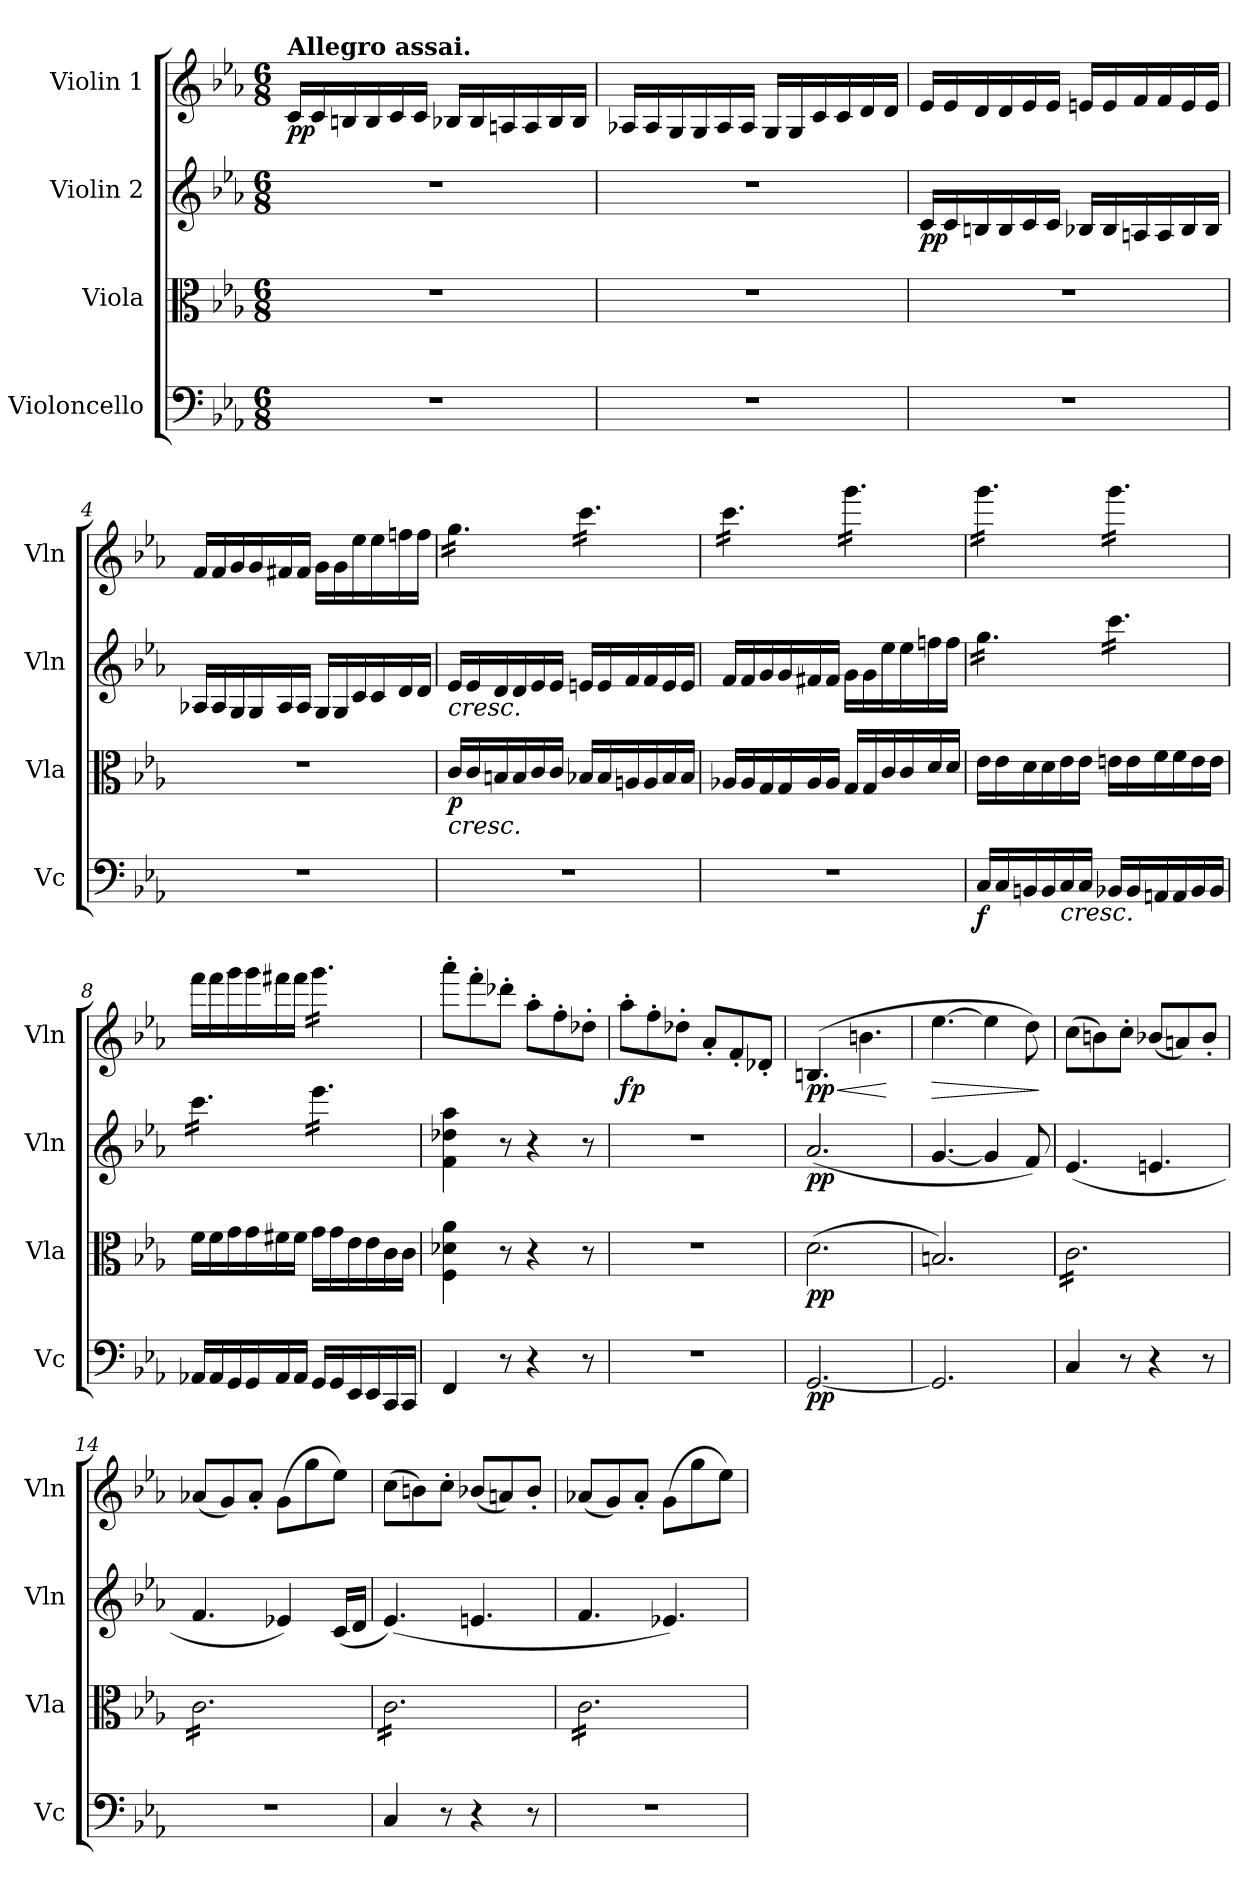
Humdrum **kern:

**kern	**dynam	**kern	**dynam	**kern	**dynam	**kern	**dynam
*part4	*part4	*part3	*part3	*part2	*part2	*part1	*part1
*staff4	*staff4	*staff3	*staff3	*staff2	*staff2	*staff1	*staff1
*I"Violoncello	*	*I"Viola	*	*I"Violin 2	*	*I"Violin 1	*
*I'Vc	*	*I'Vla	*	*I'Vln	*	*I'Vln	*
*clefF4	*	*clefC3	*	*clefG2	*	*clefG2	*
*k[b-e-a-]	*	*k[b-e-a-]	*	*k[b-e-a-]	*	*k[b-e-a-]	*
*M6/8	*	*M6/8	*	*M6/8	*	*M6/8	*
=1	=1	=1	=1	=1	=1	=1	=1
!	!	!	!	!	!	!LO:TX:a:B:t=Allegro assai.	!
!	!	!	!	!	!	!	!LO:DY:b
2.r	.	2.r	.	2.r	.	16c/LL	pp
.	.	.	.	.	.	16c/	.
.	.	.	.	.	.	16Bn/	.
.	.	.	.	.	.	16B/	.
.	.	.	.	.	.	16c/	.
.	.	.	.	.	.	16c/JJ	.
.	.	.	.	.	.	16B-X/LL	.
.	.	.	.	.	.	16B-/	.
.	.	.	.	.	.	16An/	.
.	.	.	.	.	.	16A/	.
.	.	.	.	.	.	16B-/	.
.	.	.	.	.	.	16B-/JJ	.
=2	=2	=2	=2	=2	=2	=2	=2
2.r	.	2.r	.	2.r	.	16A-X/LL	.
.	.	.	.	.	.	16A-/	.
.	.	.	.	.	.	16G/	.
.	.	.	.	.	.	16G/	.
.	.	.	.	.	.	16A-/	.
.	.	.	.	.	.	16A-/JJ	.
.	.	.	.	.	.	16G/LL	.
.	.	.	.	.	.	16G/	.
.	.	.	.	.	.	16c/	.
.	.	.	.	.	.	16c/	.
.	.	.	.	.	.	16d/	.
.	.	.	.	.	.	16d/JJ	.
=3	=3	=3	=3	=3	=3	=3	=3
!	!	!	!	!	!LO:DY:b	!	!
2.r	.	2.r	.	16c/LL	pp	16e-/LL	.
.	.	.	.	16c/	.	16e-/	.
.	.	.	.	16Bn/	.	16d/	.
.	.	.	.	16B/	.	16d/	.
.	.	.	.	16c/	.	16e-/	.
.	.	.	.	16c/JJ	.	16e-/JJ	.
.	.	.	.	16B-X/LL	.	16en/LL	.
.	.	.	.	16B-/	.	16e/	.
.	.	.	.	16An/	.	16f/	.
.	.	.	.	16A/	.	16f/	.
.	.	.	.	16B-/	.	16e/	.
.	.	.	.	16B-/JJ	.	16e/JJ	.
!!LO:LB:g=z
=4	=4	=4	=4	=4	=4	=4	=4
2.r	.	2.r	.	16A-X/LL	.	16f/LL	.
.	.	.	.	16A-/	.	16f/	.
.	.	.	.	16G/	.	16g/	.
.	.	.	.	16G/	.	16g/	.
.	.	.	.	16A-/	.	16f#X/	.
.	.	.	.	16A-/JJ	.	16f#/JJ	.
.	.	.	.	16G/LL	.	16g\LL	.
.	.	.	.	16G/	.	16g\	.
.	.	.	.	16c/	.	16ee-\	.
.	.	.	.	16c/	.	16ee-\	.
.	.	.	.	16d/	.	16ffn\	.
.	.	.	.	16d/JJ	.	16ff\JJ	.
!!LO:LB:g=z
=5	=5	=5	=5	=5	=5	=5	=5
!	!	!	!	!	!	!LO:TX:b:i:t=cresc.	!
!	!	!	!	!LO:TX:b:i:t=cresc.	!	!	!
!	!	!LO:TX:b:i:t=cresc.	!	!	!	!	!
!	!	!	!LO:DY:b	!	!	!	!
*	*	*	*	*	*	*tremolo	*
2.r	.	16c/LL	p	16e-/LL	.	16gg\LL	.
.	.	16c/	.	16e-/	.	16gg\	.
.	.	16Bn/	.	16d/	.	16gg\	.
.	.	16B/	.	16d/	.	16gg\	.
.	.	16c/	.	16e-/	.	16gg\	.
.	.	16c/JJ	.	16e-/JJ	.	16gg\JJ	.
.	.	16B-X/LL	.	16en/LL	.	16ccc\LL	.
.	.	16B-/	.	16e/	.	16ccc\	.
.	.	16An/	.	16f/	.	16ccc\	.
.	.	16A/	.	16f/	.	16ccc\	.
.	.	16B-/	.	16e/	.	16ccc\	.
.	.	16B-/JJ	.	16e/JJ	.	16ccc\JJ	.
=6	=6	=6	=6	=6	=6	=6	=6
2.r	.	16A-X/LL	.	16f/LL	.	16ccc\LL	.
.	.	16A-/	.	16f/	.	16ccc\	.
.	.	16G/	.	16g/	.	16ccc\	.
.	.	16G/	.	16g/	.	16ccc\	.
.	.	16A-/	.	16f#X/	.	16ccc\	.
.	.	16A-/JJ	.	16f#/JJ	.	16ccc\JJ	.
.	.	16G/LL	.	16g\LL	.	16ggg\LL	.
.	.	16G/	.	16g\	.	16ggg\	.
.	.	16c/	.	16ee-\	.	16ggg\	.
.	.	16c/	.	16ee-\	.	16ggg\	.
.	.	16d/	.	16ffn\	.	16ggg\	.
.	.	16d/JJ	.	16ff\JJ	.	16ggg\JJ	.
=7	=7	=7	=7	=7	=7	=7	=7
!	!LO:DY:b	!	!	!	!	!	!
*	*	*	*	*tremolo	*	*	*
16C/LL	f	16e-\LL	.	16gg\LL	.	16ggg\LL	.
16C/	.	16e-\	.	16gg\	.	16ggg\	.
16BBn/	.	16d\	.	16gg\	.	16ggg\	.
16BB/	.	16d\	.	16gg\	.	16ggg\	.
!LO:TX:b:i:t=cresc.	!	!	!	!	!	!	!
16C/	.	16e-\	.	16gg\	.	16ggg\	.
16C/JJ	.	16e-\JJ	.	16gg\JJ	.	16ggg\JJ	.
16BB-X/LL	.	16en\LL	.	16ccc\LL	.	16ggg\LL	.
16BB-/	.	16e\	.	16ccc\	.	16ggg\	.
16AAn/	.	16f\	.	16ccc\	.	16ggg\	.
16AA/	.	16f\	.	16ccc\	.	16ggg\	.
16BB-/	.	16e\	.	16ccc\	.	16ggg\	.
16BB-/JJ	.	16e\JJ	.	16ccc\JJ	.	16ggg\JJ	.
*	*	*	*	*	*	*Xtremolo	*
=8	=8	=8	=8	=8	=8	=8	=8
16AA-X/LL	.	16f\LL	.	16ccc\LL	.	16fff\LL	.
16AA-/	.	16f\	.	16ccc\	.	16fff\	.
16GG/	.	16g\	.	16ccc\	.	16ggg\	.
16GG/	.	16g\	.	16ccc\	.	16ggg\	.
16AA-/	.	16f#X\	.	16ccc\	.	16fff#X\	.
16AA-/JJ	.	16f#\JJ	.	16ccc\JJ	.	16fff#\JJ	.
*	*	*	*	*	*	*tremolo	*
16GG/LL	.	16g\LL	.	16eee-\LL	.	16ggg\LL	.
16GG/	.	16g\	.	16eee-\	.	16ggg\	.
16EE-/	.	16e-\	.	16eee-\	.	16ggg\	.
16EE-/	.	16e-\	.	16eee-\	.	16ggg\	.
16CC/	.	16c\	.	16eee-\	.	16ggg\	.
16CC/JJ	.	16c\JJ	.	16eee-\JJ	.	16ggg\JJ	.
*	*	*	*	*	*	*Xtremolo	*
*	*	*	*	*Xtremolo	*	*	*
!!LO:LB:g=z
=9	=9	=9	=9	=9	=9	=9	=9
!	!LO:DY:b	!	!LO:DY:b	!	!LO:DY:b	!	!LO:DY:b
4FF/	other-dynamics	4F\ 4d-X\ 4a-\	other-dynamics	4f\ 4dd-X\ 4aa-\	other-dynamics	8aaa-'\L	other-dynamics
.	.	.	.	.	.	8fff'\	.
8r	.	8r	.	8r	.	8ddd-X'\J	.
4r	.	4r	.	4r	.	8aa-'\L	.
.	.	.	.	.	.	8ff'\	.
8r	.	8r	.	8r	.	8dd-X'\J	.
=10	=10	=10	=10	=10	=10	=10	=10
!	!	!	!	!	!	!	!LO:DY:b
2.r	.	2.r	.	2.r	.	8aa-'\L	fp
.	.	.	.	.	.	8ff'\	.
.	.	.	.	.	.	8dd-X'\J	.
.	.	.	.	.	.	8a-'/L	.
.	.	.	.	.	.	8f'/	.
.	.	.	.	.	.	8d-X'/J	.
!!LO:LB:g=z
=11	=11	=11	=11	=11	=11	=11	=11
!	!LO:DY:b	!	!LO:DY:b	!	!LO:DY:b	!	!LO:HP:b
!	!	!	!	!	!	!	!LO:DY:n=1:b
[2.GG/	pp	(2.d\	pp	(2.a-/	pp	(4.Bn/	< pp
.	.	.	.	.	.	4.bn\	.
.	.	.	.	.	.	.	[
=12	=12	=12	=12	=12	=12	=12	=12
!	!	!	!	!	!	!	!LO:HP:b
2.GG/]	.	2.Bn/)	.	[4.g/	.	[4.ee-\	>
.	.	.	.	4g/]	.	4ee-\]	.
.	.	.	.	8f/)	.	8dd\)	.
.	.	.	.	.	.	.	]
=13	=13	=13	=13	=13	=13	=13	=13
*	*	*tremolo	*	*	*	*	*
4C/	.	16c\LL	.	(4.e-/	.	(8cc\L	.
.	.	16c\	.	.	.	.	.
.	.	16c\	.	.	.	8bn\)	.
.	.	16c\	.	.	.	.	.
8r	.	16c\	.	.	.	8cc'\J	.
.	.	16c\	.	.	.	.	.
4r	.	16c\	.	4.en/	.	(8b-X/L	.
.	.	16c\	.	.	.	.	.
.	.	16c\	.	.	.	8an/)	.
.	.	16c\	.	.	.	.	.
8r	.	16c\	.	.	.	8b-'/J	.
.	.	16c\JJ	.	.	.	.	.
=14	=14	=14	=14	=14	=14	=14	=14
2.r	.	16c\LL	.	4.f/	.	(8a-X/L	.
.	.	16c\	.	.	.	.	.
.	.	16c\	.	.	.	8g/)	.
.	.	16c\	.	.	.	.	.
.	.	16c\	.	.	.	8a-'/J	.
.	.	16c\	.	.	.	.	.
.	.	16c\	.	4e-X/)	.	(8g\L	.
.	.	16c\	.	.	.	.	.
.	.	16c\	.	.	.	8gg\	.
.	.	16c\	.	.	.	.	.
.	.	16c\	.	(16c/LL	.	8ee-\J)	.
.	.	16c\JJ	.	16d/JJ	.	.	.
=15	=15	=15	=15	=15	=15	=15	=15
4C/	.	16c\LL	.	(4.e-/)	.	(8cc\L	.
.	.	16c\	.	.	.	.	.
.	.	16c\	.	.	.	8bn\)	.
.	.	16c\	.	.	.	.	.
8r	.	16c\	.	.	.	8cc'\J	.
.	.	16c\	.	.	.	.	.
4r	.	16c\	.	4.en/	.	(8b-X/L	.
.	.	16c\	.	.	.	.	.
.	.	16c\	.	.	.	8an/)	.
.	.	16c\	.	.	.	.	.
8r	.	16c\	.	.	.	8b-'/J	.
.	.	16c\JJ	.	.	.	.	.
=16	=16	=16	=16	=16	=16	=16	=16
2.r	.	16c\LL	.	4.f/	.	(8a-X/L	.
.	.	16c\	.	.	.	.	.
.	.	16c\	.	.	.	8g/)	.
.	.	16c\	.	.	.	.	.
.	.	16c\	.	.	.	8a-'/J	.
.	.	16c\	.	.	.	.	.
.	.	16c\	.	4.e-X/)	.	(8g\L	.
.	.	16c\	.	.	.	.	.
.	.	16c\	.	.	.	8gg\	.
.	.	16c\	.	.	.	.	.
.	.	16c\	.	.	.	8ee-\J)	.
.	.	16c\JJ	.	.	.	.	.
*	*	*Xtremolo	*	*	*	*	*
=	=	=	=	=	=	=	=
*-	*-	*-	*-	*-	*-	*-	*-
